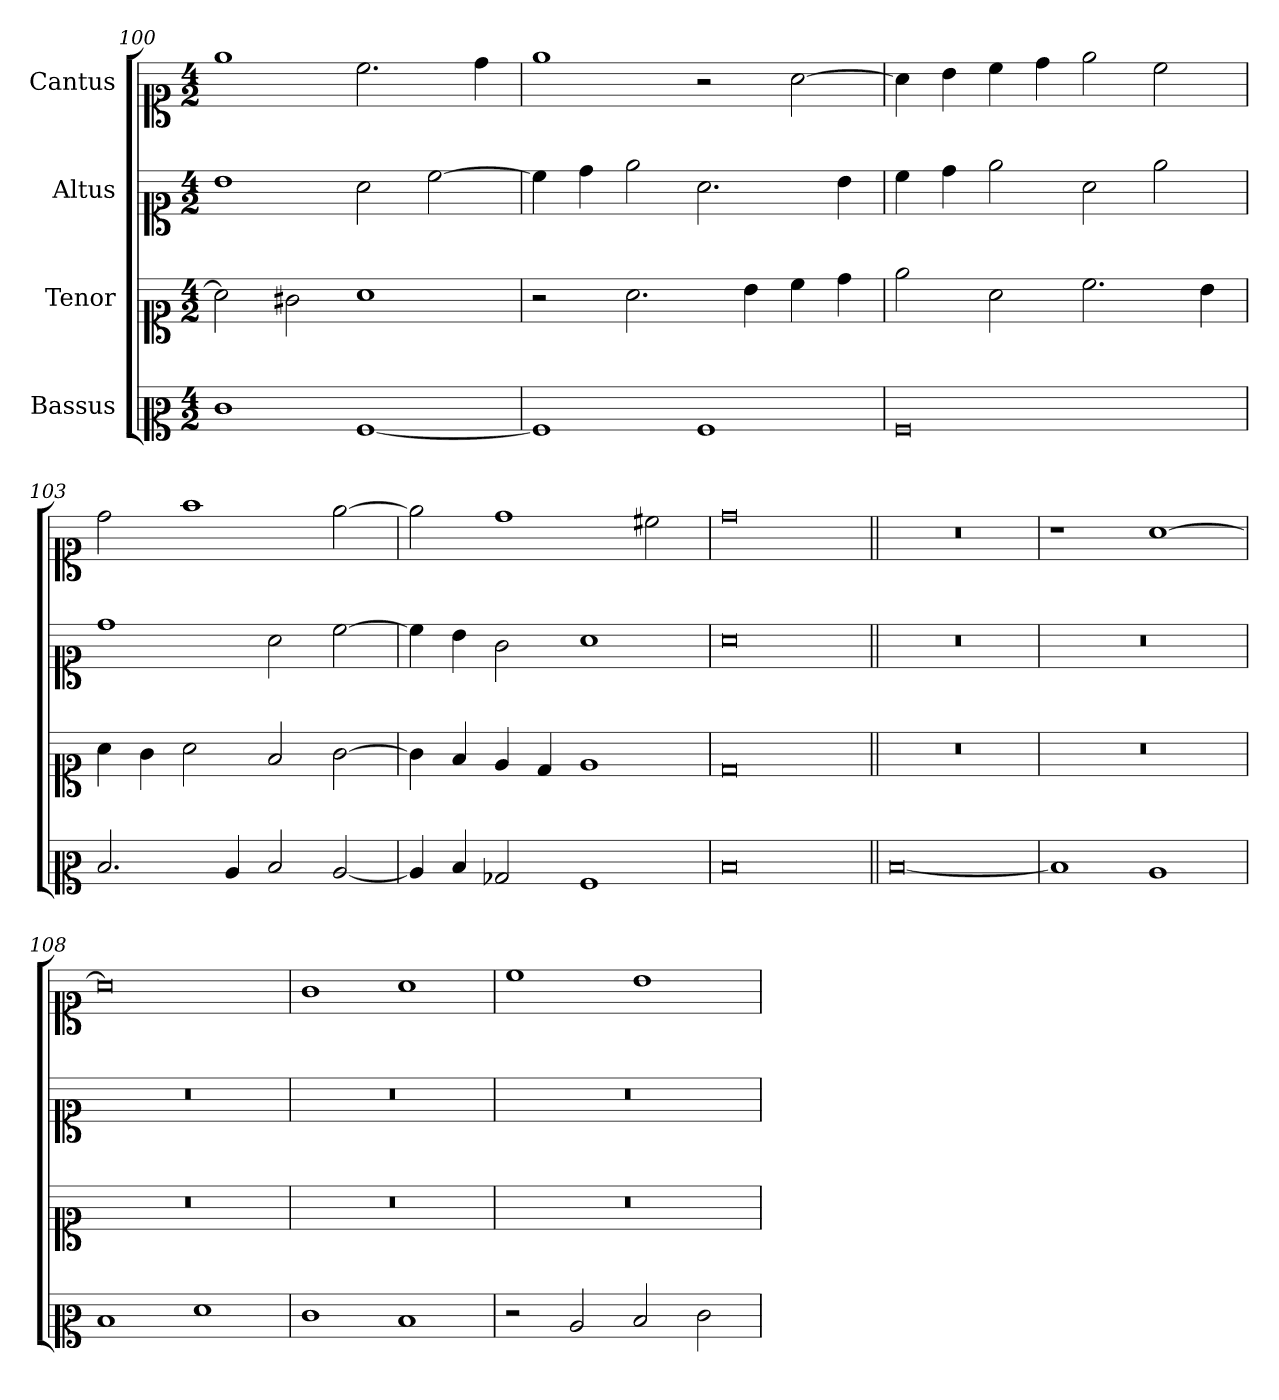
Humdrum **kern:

**kern	**kern	**kern	**kern
*part4	*part3	*part2	*part1
*staff4	*staff3	*staff2	*staff1
*I"Bassus	*I"Tenor	*I"Altus	*I"Cantus
*clefC2	*clefC1	*clefC1	*clefC1
*k[]	*k[]	*k[]	*k[]
*M4/2	*M4/2	*M4/2	*M4/2
=100	=100	=100	=100
1e\	2a\]	1b\	1ee\
.	2g#X\	.	.
[1A/	1a\	2a\	2.cc\
.	.	[2cc\	.
.	.	.	4dd\
=101	=101	=101	=101
1A/]	2r	4cc\]	1ee\
.	.	4dd\	.
.	2.a\	2ee\	.
1A/	.	2.a\	2r
.	4b\	.	.
.	4cc\	.	[2a\
.	4dd\	4b\	.
=102	=102	=102	=102
0A/	2ee\	4cc\	4a\]
.	.	4dd\	4b\
.	2a\	2ee\	4cc\
.	.	.	4dd\
.	2.cc\	2a\	2ee\
.	.	2ee\	2cc\
.	4b\	.	.
=103	=103	=103	=103
2.d/	4a\	1dd\	2dd\
.	4g\	.	.
.	2a\	.	1ff\
4c/	.	.	.
2d/	2f/	2a\	.
[2c/	[2g\	[2cc\	[2ee\
=104	=104	=104	=104
4c/]	4g\]	4cc\]	2ee\]
4d/	4f/	4b\	.
2B-X/	4e/	2g\	1dd\
.	4d/	.	.
1A/	1e/	1a\	.
.	.	.	2cc#X\
=105	=105	=105	=105
0d/	0d/	0a\	0dd\
=106||	=106||	=106||	=106||
[0d/	0r	0r	0r
=107	=107	=107	=107
1d/]	0r	0r	1r
1c/	.	.	[1a\
=108	=108	=108	=108
1d/	0r	0r	0a\]
1f\	.	.	.
=109	=109	=109	=109
1e\	0r	0r	1g\
1d/	.	.	1a\
=110	=110	=110	=110
2r	0r	0r	1cc\
2c/	.	.	.
2d/	.	.	1b\
2e\	.	.	.
=	=	=	=
*-	*-	*-	*-
